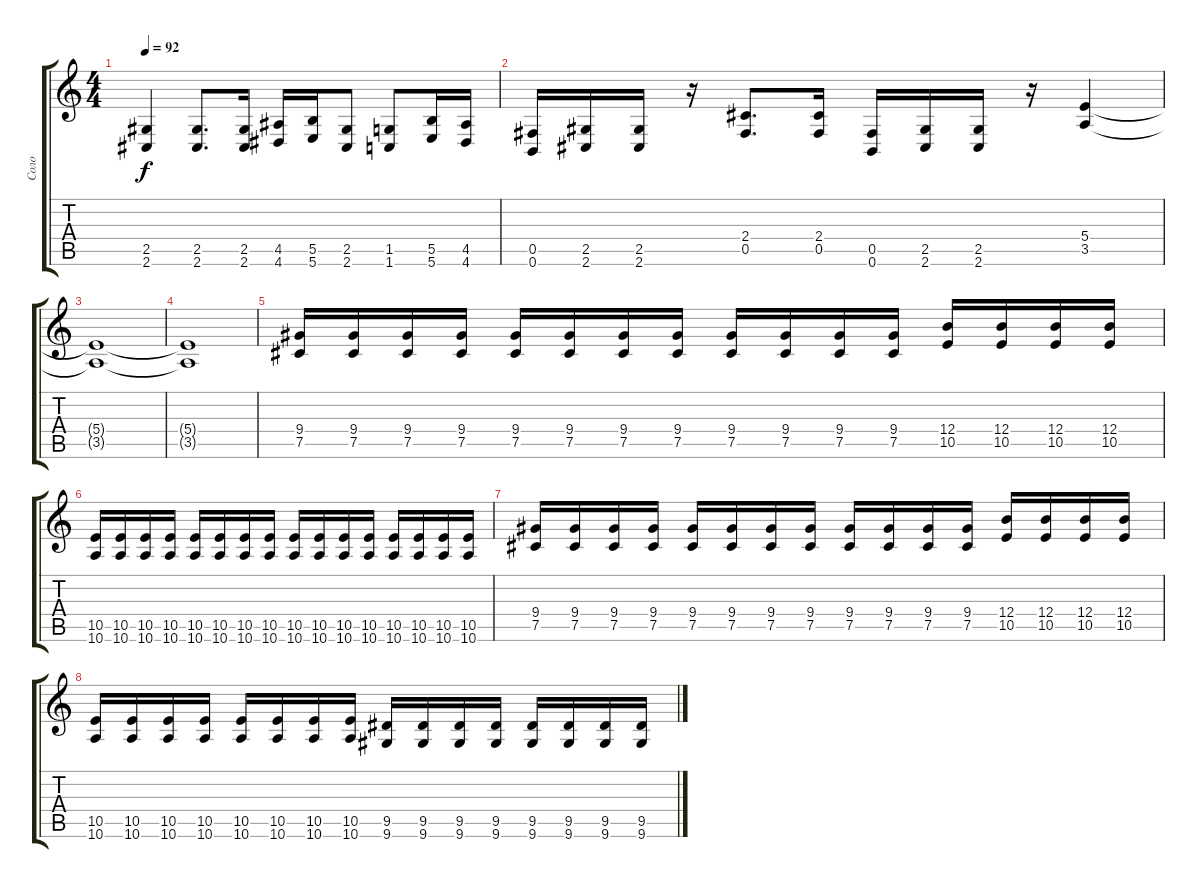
\track ("Соло" "Соло") {instrument overdrivenguitar}
\staff {score tabs}
\tuning (Db4 Ab3 E3 B2 Gb2 B1) {hide}
\ts (4 4)
\tempo 92
\clef g2
\ks c
(2.5 2.6).4{dy f} (2.5 2.6).8{d} (2.5 2.6).16 (4.5 4.6).16 (5.5 5.6).16 (2.5 2.6).8 (1.5 1.6).8 (5.5 5.6).16 (4.5 4.6).16 |
(0.5 0.6).16 (2.5 2.6).16 (2.5 2.6).16 r.16 (2.4 0.5).8{d} (2.4 0.5).16 (0.5 0.6).16 (2.5 2.6).16 (2.5 2.6).16 r.16 (5.4 3.5).4 |
(5.4{t} 3.5{t}).1 |
(5.4{t} 3.5{t}).1 |
(9.4 7.5).16 (9.4 7.5).16 (9.4 7.5).16 (9.4 7.5).16 (9.4 7.5).16 (9.4 7.5).16 (9.4 7.5).16 (9.4 7.5).16 (9.4 7.5).16 (9.4 7.5).16 (9.4 7.5).16 (9.4 7.5).16 (12.4 10.5).16 (12.4 10.5).16 (12.4 10.5).16 (12.4 10.5).16 |
(10.5 10.6).16 (10.5 10.6).16 (10.5 10.6).16 (10.5 10.6).16 (10.5 10.6).16 (10.5 10.6).16 (10.5 10.6).16 (10.5 10.6).16 (10.5 10.6).16 (10.5 10.6).16 (10.5 10.6).16 (10.5 10.6).16 (10.5 10.6).16 (10.5 10.6).16 (10.5 10.6).16 (10.5 10.6).16 |
(9.4 7.5).16 (9.4 7.5).16 (9.4 7.5).16 (9.4 7.5).16 (9.4 7.5).16 (9.4 7.5).16 (9.4 7.5).16 (9.4 7.5).16 (9.4 7.5).16 (9.4 7.5).16 (9.4 7.5).16 (9.4 7.5).16 (12.4 10.5).16 (12.4 10.5).16 (12.4 10.5).16 (12.4 10.5).16 |
(10.5 10.6).16 (10.5 10.6).16 (10.5 10.6).16 (10.5 10.6).16 (10.5 10.6).16 (10.5 10.6).16 (10.5 10.6).16 (10.5 10.6).16 (9.5 9.6).16 (9.5 9.6).16 (9.5 9.6).16 (9.5 9.6).16 (9.5 9.6).16 (9.5 9.6).16 (9.5 9.6).16 (9.5 9.6).16
